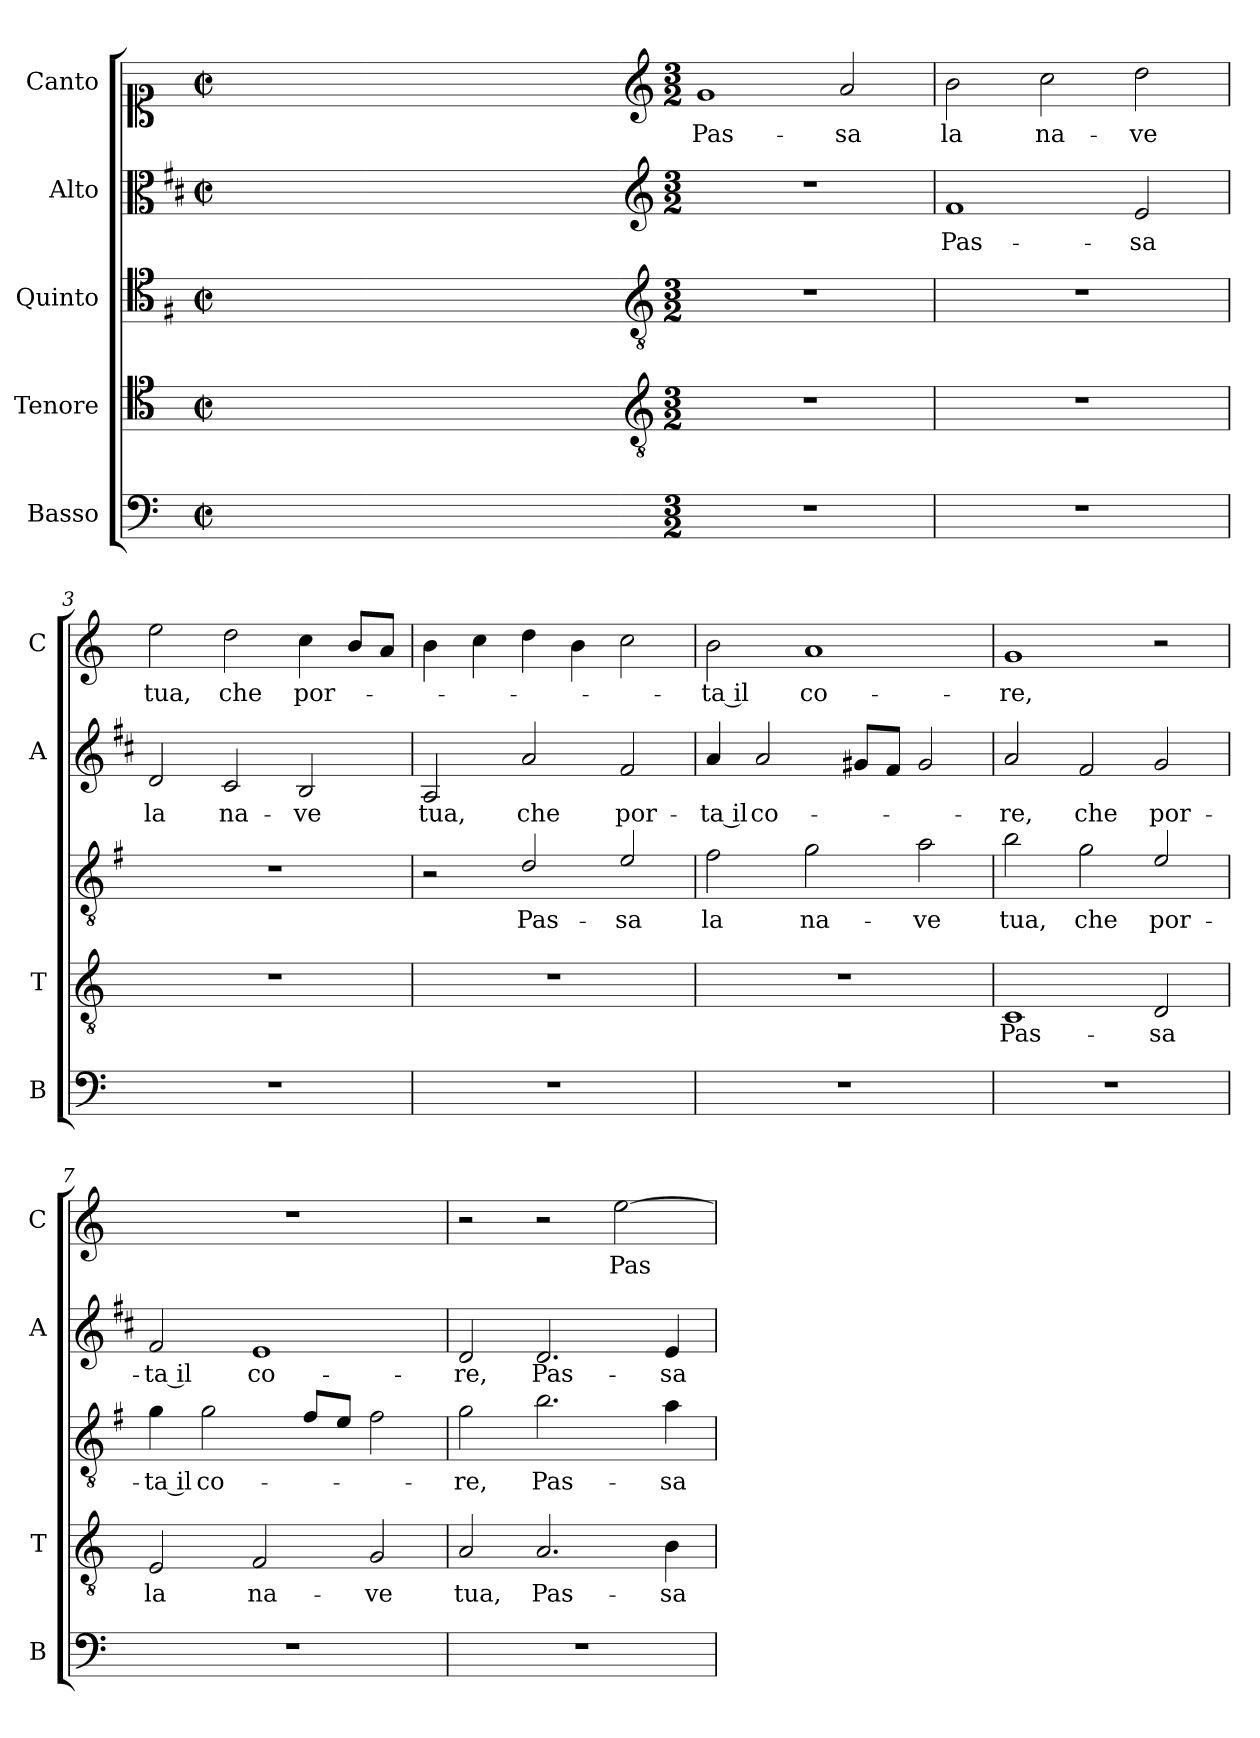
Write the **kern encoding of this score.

**kern	**kern	**text	**kern	**text	**kern	**text	**kern	**text
*part5	*part4	*part4	*part3	*part3	*part2	*part2	*part1	*part1
*staff5	*staff4	*staff4	*staff3	*staff3	*staff2	*staff2	*staff1	*staff1
*I"Basso	*I"Tenore	*	*I"Quinto	*	*I"Alto	*	*I"Canto	*
*I'B	*I'T	*	*	*	*I'A	*	*I'C	*
*clefF4	*clefC4	*	*clefC4	*	*clefC3	*	*clefC1	*
*	*	*	*ITrd4c7	*	*ITrd1c2	*	*	*
*k[]	*k[]	*	*k[]	*	*k[]	*	*k[]	*
*C:	*C:	*	*C:	*	*C:	*	*C:	*
*M2/2	*M2/2	*	*M2/2	*	*M2/2	*	*M2/2	*
*met(c|)	*met(c|)	*	*met(c|)	*	*met(c|)	*	*met(c|)	*
=	=	=	=	=	=	=	=	=
1ryy	1ryy	.	1ryy	.	1ryy	.	1ryy	.
=1X-	=1X-	=1X-	=1X-	=1X-	=1X-	=1X-	=1X-	=1X-
4ryy	4ryy	.	4ryy	.	4ryy	.	4ryy	.
4ryy	4ryy	.	4ryy	.	4ryy	.	4ryy	.
4ryy	4ryy	.	4ryy	.	4ryy	.	4ryy	.
4ryy	4ryy	.	4ryy	.	4ryy	.	4ryy	.
=1-	=1-	=1-	=1-	=1-	=1-	=1-	=1-	=1-
*	*clefGv2	*	*clefGv2	*	*clefG2	*	*clefG2	*
*M3/2	*M3/2	*	*M3/2	*	*M3/2	*	*M3/2	*
!	!	!	!	!	!	!	!	!LO:LY:b
1.r	1.r	.	1.r	.	1.r	.	1g	Pas-
!	!	!	!	!	!	!	!	!LO:LY:b
.	.	.	.	.	.	.	2a/	-sa
=2	=2	=2	=2	=2	=2	=2	=2	=2
!	!	!	!	!	!	!LO:LY:b	!	!LO:LY:b
1.r	1.r	.	1.r	.	1e	Pas-	2b\	la
!	!	!	!	!	!	!	!	!LO:LY:b
.	.	.	.	.	.	.	2cc\	na-
!	!	!	!	!	!	!LO:LY:b	!	!LO:LY:b
.	.	.	.	.	2d/	-sa	2dd\	-ve
=3	=3	=3	=3	=3	=3	=3	=3	=3
!	!	!	!	!	!	!LO:LY:b	!	!LO:LY:b
1.r	1.r	.	1.r	.	2c/	la	2ee\	tua,
!	!	!	!	!	!	!LO:LY:b	!	!LO:LY:b
.	.	.	.	.	2B/	na-	2dd\	che
!	!	!	!	!	!	!LO:LY:b	!	!LO:LY:b
.	.	.	.	.	2A/	-ve	4cc\	por-
.	.	.	.	.	.	.	8b/L	.
.	.	.	.	.	.	.	8a/J	.
=4	=4	=4	=4	=4	=4	=4	=4	=4
!	!	!	!	!	!	!LO:LY:b	!	!
1.r	1.r	.	2r	.	2G/	tua,	4b\	.
.	.	.	.	.	.	.	4cc\	.
!	!	!	!	!LO:LY:b	!	!LO:LY:b	!	!
.	.	.	2G/	Pas-	2g/	che	4dd\	.
.	.	.	.	.	.	.	4b\	.
!	!	!	!	!LO:LY:b	!	!LO:LY:b	!	!
.	.	.	2A/	-sa	2e/	por-	2cc\	.
=5	=5	=5	=5	=5	=5	=5	=5	=5
!	!	!	!	!LO:LY:b	!	!LO:LY:b	!	!LO:LY:b
1.r	1.r	.	2B\	la	4g/	-ta il	2b\	-ta il
!	!	!	!	!	!	!LO:LY:b	!	!
.	.	.	.	.	2g/	co-	.	.
!	!	!	!	!LO:LY:b	!	!	!	!LO:LY:b
.	.	.	2c\	na-	.	.	1a	co-
.	.	.	.	.	8f#X/L	.	.	.
.	.	.	.	.	8e/J	.	.	.
!	!	!	!	!LO:LY:b	!	!	!	!
.	.	.	2d\	-ve	2f#/	.	.	.
!!LO:LB:g=z
=6	=6	=6	=6	=6	=6	=6	=6	=6
!	!	!LO:LY:b	!	!LO:LY:b	!	!LO:LY:b	!	!LO:LY:b
1.r	1C	Pas-	2e\	tua,	2g/	-re,	1g	-re,
!	!	!	!	!LO:LY:b	!	!LO:LY:b	!	!
.	.	.	2c\	che	2e/	che	.	.
!	!	!LO:LY:b	!	!LO:LY:b	!	!LO:LY:b	!	!
.	2D/	-sa	2A/	por-	2f/	por-	2r	.
=7	=7	=7	=7	=7	=7	=7	=7	=7
!	!	!LO:LY:b	!	!LO:LY:b	!	!LO:LY:b	!	!
1.r	2E/	la	4c\	-ta il	2e/	-ta il	1.r	.
!	!	!	!	!LO:LY:b	!	!	!	!
.	.	.	2c\	co-	.	.	.	.
!	!	!LO:LY:b	!	!	!	!LO:LY:b	!	!
.	2F/	na-	.	.	1d	co-	.	.
.	.	.	8B/L	.	.	.	.	.
.	.	.	8A/J	.	.	.	.	.
!	!	!LO:LY:b	!	!	!	!	!	!
.	2G/	-ve	2B\	.	.	.	.	.
=8	=8	=8	=8	=8	=8	=8	=8	=8
!	!	!LO:LY:b	!	!LO:LY:b	!	!LO:LY:b	!	!
1.r	2A/	tua,	2c\	-re,	2c/	-re,	2r	.
!	!	!LO:LY:b	!	!LO:LY:b	!	!LO:LY:b	!	!
.	2.A/	Pas-	2.e\	Pas-	2.c/	Pas-	2r	.
!	!	!	!	!	!	!	!	!LO:LY:b
.	.	.	.	.	.	.	[2ee\	Pas-
!	!	!LO:LY:b	!	!LO:LY:b	!	!LO:LY:b	!	!
.	4B\	-sa	4d\	-sa	4d/	-sa	.	.
=	=	=	=	=	=	=	=	=
*-	*-	*-	*-	*-	*-	*-	*-	*-
